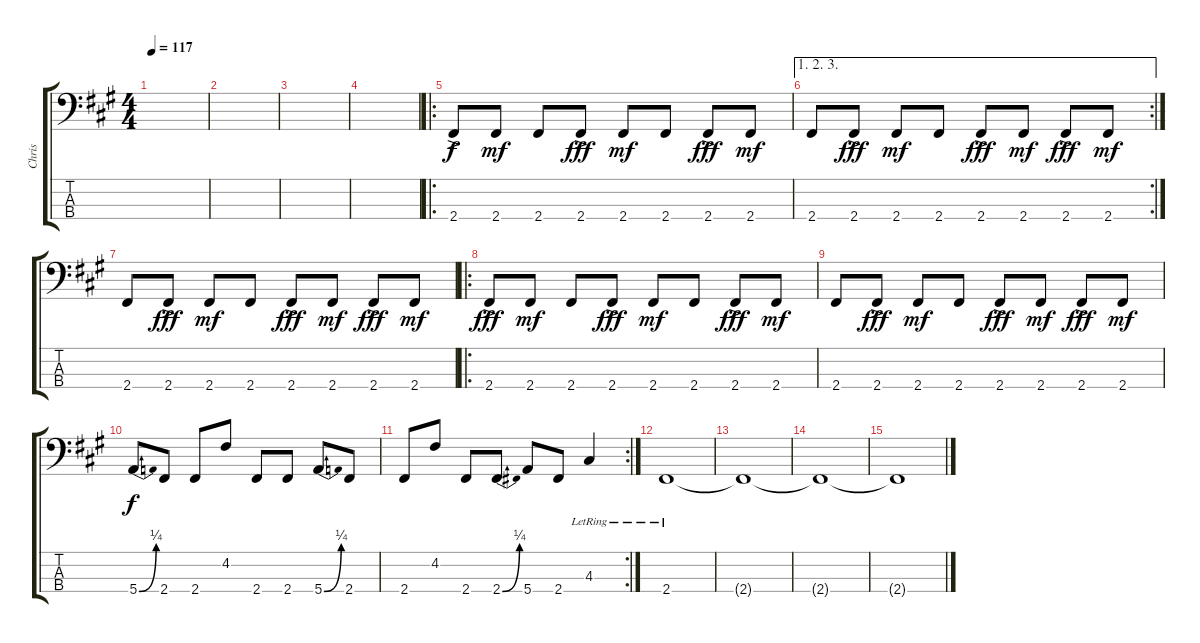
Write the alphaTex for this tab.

\track ("Chris" "Chris") {instrument electricbassfinger}
\staff {score tabs}
\tuning (G2 D2 A1 E1) {hide}
\ts (4 4)
\tempo 117
\clef f4
\ks a
|
|
|
|
\ro
2.4{ac}.8 2.4.8{dy mf} 2.4.8 2.4{ac}.8{dy fff} 2.4.8{dy mf} 2.4.8 2.4{ac}.8{dy fff} 2.4.8{dy mf} |
\ae (1 2 3)
\rc 2
2.4.8 2.4{ac}.8{dy fff} 2.4.8{dy mf} 2.4.8 2.4{ac}.8{dy fff} 2.4.8{dy mf} 2.4{ac}.8{dy fff} 2.4.8{dy mf} |
2.4.8 2.4{ac}.8{dy fff} 2.4.8{dy mf} 2.4.8 2.4{ac}.8{dy fff} 2.4.8{dy mf} 2.4{ac}.8{dy fff} 2.4.8{dy mf} |
\ro
2.4{ac}.8{dy fff} 2.4.8{dy mf} 2.4.8 2.4{ac}.8{dy fff} 2.4.8{dy mf} 2.4.8 2.4{ac}.8{dy fff} 2.4.8{dy mf} |
2.4.8 2.4{ac}.8{dy fff} 2.4.8{dy mf} 2.4.8 2.4{ac}.8{dy fff} 2.4.8{dy mf} 2.4{ac}.8{dy fff} 2.4.8{dy mf} |
5.4{be (bend 0 0 60 1)}.8{dy f} 2.4.8 2.4.8 4.2.8 2.4.8 2.4.8 5.4{be (bend 0 0 60 1)}.8 2.4.8 |
\rc 2
2.4.8 4.2.8 2.4.8 2.4{be (bend 0 0 60 1)}.8 5.4.8 2.4.8 4.3{lr}.4 |
2.4{lr}.1 |
2.4{t}.1 |
2.4{t}.1 |
2.4{t}.1
